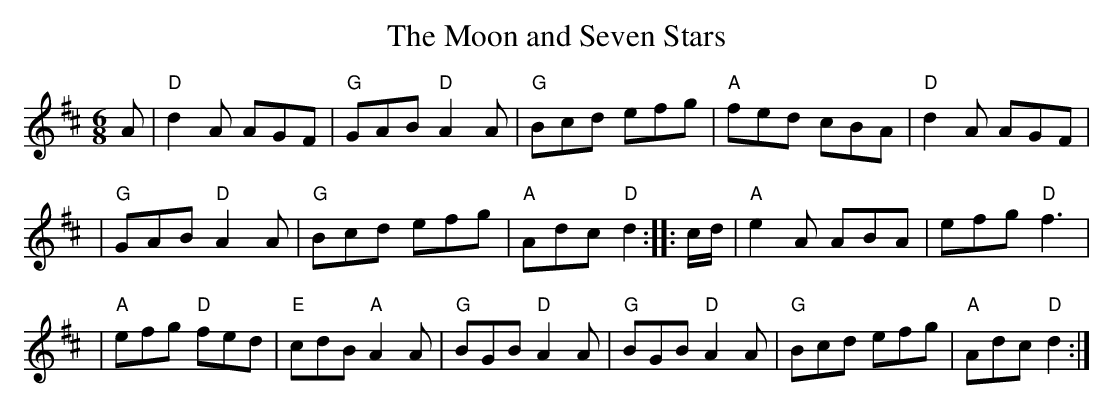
X:1
T: Moon and Seven Stars, The
M: 6/8
K: D
A \
| "D"d2A AGF | "G"GAB "D"A2A | "G"Bcd efg | "A"fed cBA | "D"d2A AGF |
| "G"GAB "D"A2A | "G"Bcd efg | "A"Adc "D"d2 :: c/d/ | "A"e2A ABA | efg "D"f3 |
| "A"efg "D"fed | "E"cdB "A"A2A | "G"BGB "D"A2A | "G"BGB "D"A2A | "G"Bcd efg | "A"Adc "D"d2 :|
